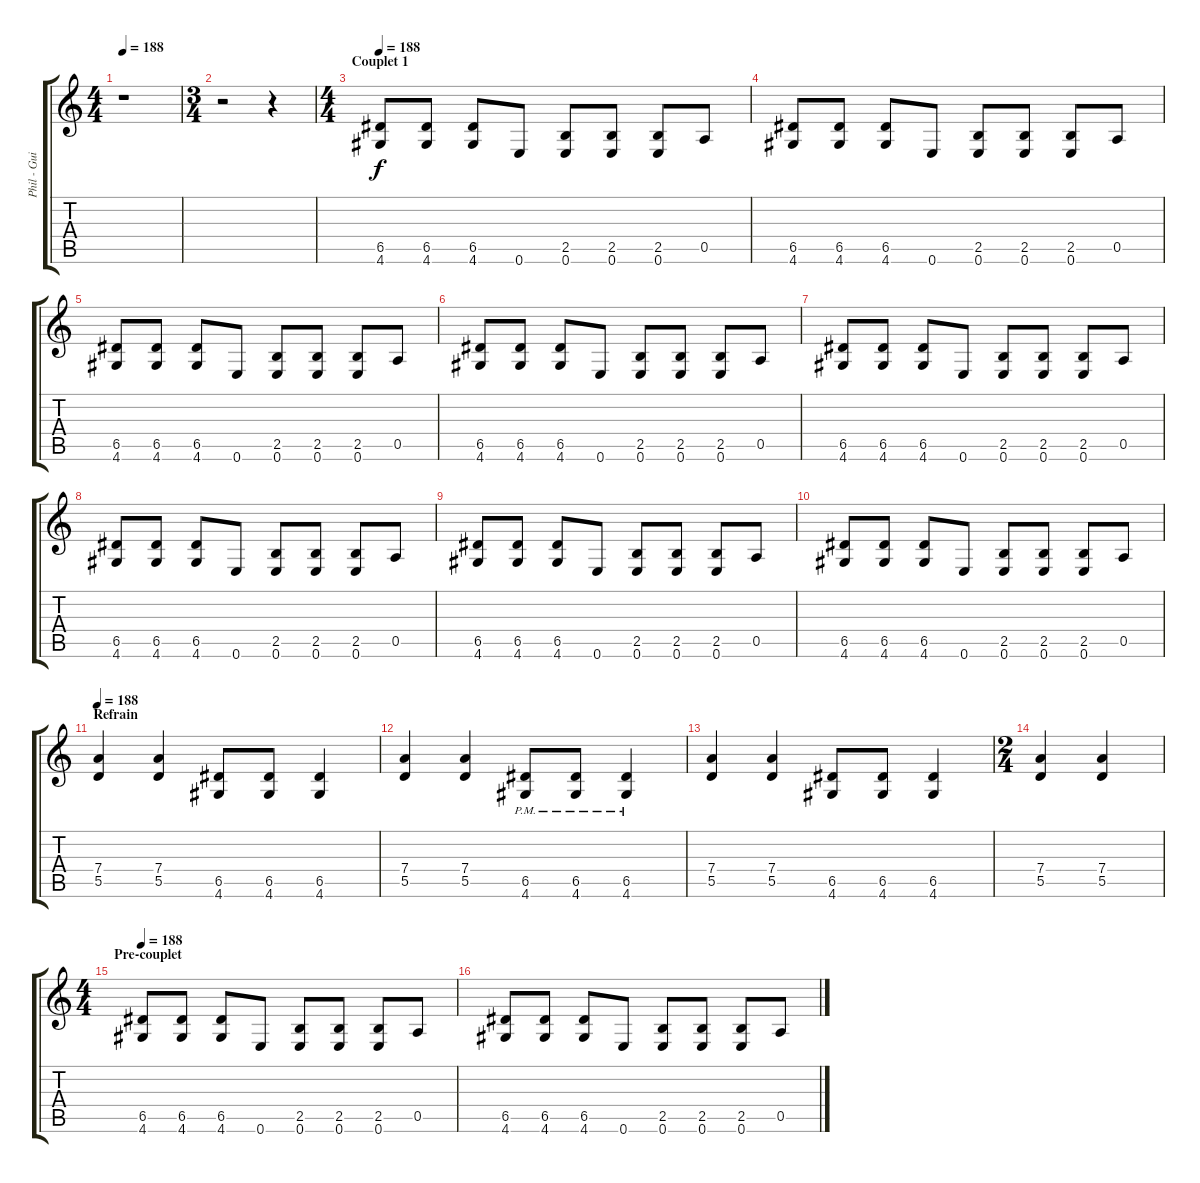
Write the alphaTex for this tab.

\track ("Phil - Guitare" "Phil - Gui") {instrument distortionguitar}
\staff {score tabs}
\tuning (E4 B3 G3 D3 A2 E2) {hide}
\ts (4 4)
\tempo 188
\clef g2
\ks c
r.1{dy f} |
\ts (3 4)
r.2 r.4 |
\ts (4 4)
\section ("" "Couplet 1")
\tempo 188
(6.5 4.6).8{volume 12 balance 14 instrument distortionguitar} (6.5 4.6).8 (6.5 4.6).8 0.6.8 (2.5 0.6).8 (2.5 0.6).8 (2.5 0.6).8 0.5.8 |
(6.5 4.6).8 (6.5 4.6).8 (6.5 4.6).8 0.6.8 (2.5 0.6).8 (2.5 0.6).8 (2.5 0.6).8 0.5.8 |
(6.5 4.6).8 (6.5 4.6).8 (6.5 4.6).8 0.6.8 (2.5 0.6).8 (2.5 0.6).8 (2.5 0.6).8 0.5.8 |
(6.5 4.6).8 (6.5 4.6).8 (6.5 4.6).8 0.6.8 (2.5 0.6).8 (2.5 0.6).8 (2.5 0.6).8 0.5.8 |
(6.5 4.6).8 (6.5 4.6).8 (6.5 4.6).8 0.6.8 (2.5 0.6).8 (2.5 0.6).8 (2.5 0.6).8 0.5.8 |
(6.5 4.6).8 (6.5 4.6).8 (6.5 4.6).8 0.6.8 (2.5 0.6).8 (2.5 0.6).8 (2.5 0.6).8 0.5.8 |
(6.5 4.6).8 (6.5 4.6).8 (6.5 4.6).8 0.6.8 (2.5 0.6).8 (2.5 0.6).8 (2.5 0.6).8 0.5.8 |
(6.5 4.6).8 (6.5 4.6).8 (6.5 4.6).8 0.6.8 (2.5 0.6).8 (2.5 0.6).8 (2.5 0.6).8 0.5.8 |
\section ("" "Refrain")
\tempo 188
(7.4 5.5).4{volume 12 balance 14 instrument distortionguitar} (7.4 5.5).4 (6.5 4.6).8 (6.5 4.6).8 (6.5 4.6).4 |
(7.4 5.5).4 (7.4 5.5).4 (6.5{pm} 4.6{pm}).8 (6.5{pm} 4.6{pm}).8 (6.5{pm} 4.6{pm}).4 |
(7.4 5.5).4 (7.4 5.5).4 (6.5 4.6).8 (6.5 4.6).8 (6.5 4.6).4 |
\ts (2 4)
(7.4 5.5).4 (7.4 5.5).4 |
\ts (4 4)
\section ("" "Pre-couplet")
\tempo 188
(6.5 4.6).8{volume 12 balance 14 instrument distortionguitar} (6.5 4.6).8 (6.5 4.6).8 0.6.8 (2.5 0.6).8 (2.5 0.6).8 (2.5 0.6).8 0.5.8 |
(6.5 4.6).8 (6.5 4.6).8 (6.5 4.6).8 0.6.8 (2.5 0.6).8 (2.5 0.6).8 (2.5 0.6).8 0.5.8
